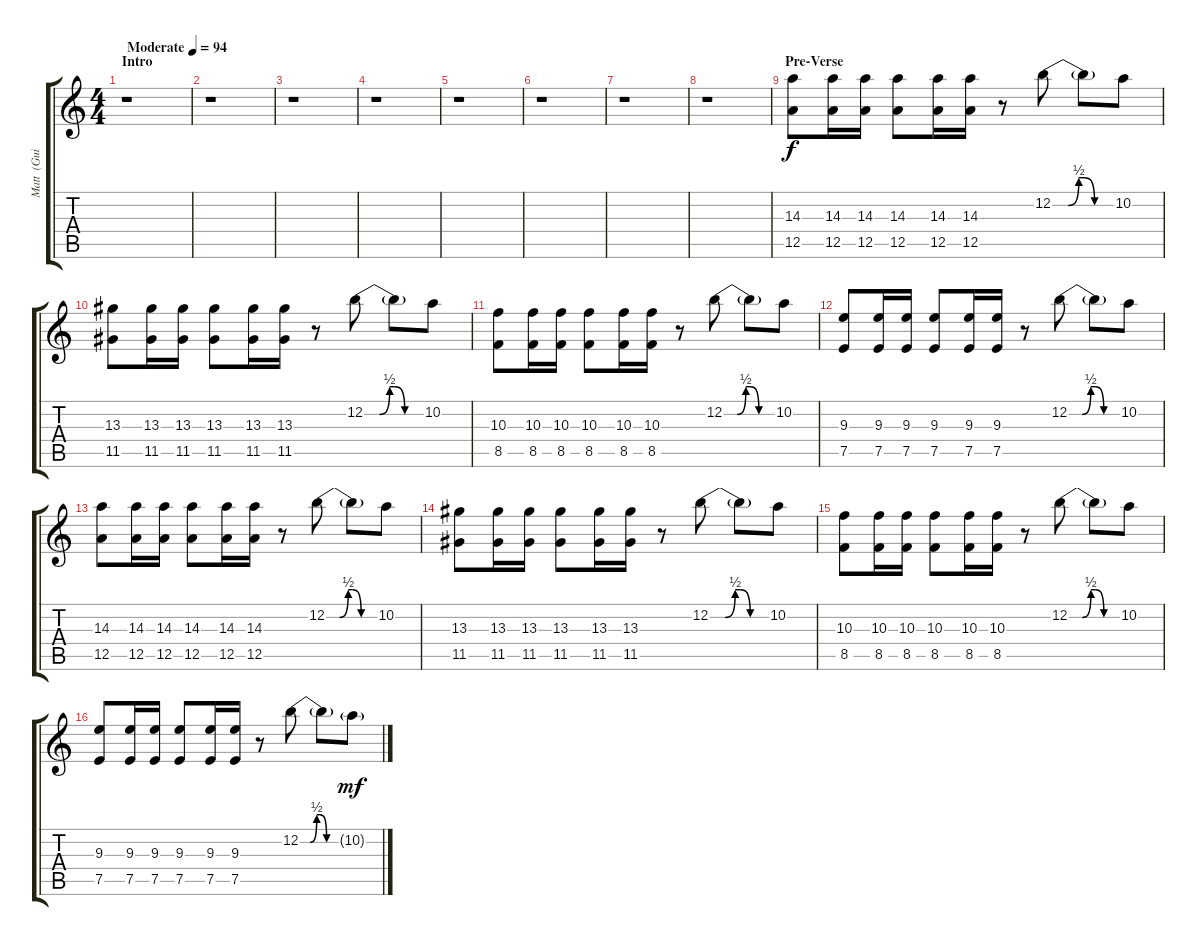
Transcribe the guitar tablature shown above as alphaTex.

\track ("Matt  (Guitar 2)" "Matt  (Gui") {instrument distortionguitar}
\staff {score tabs}
\tuning (E4 B3 G3 D3 A2 E2) {hide}
\ts (4 4)
\section ("" "Intro")
\tempo (94 "Moderate")
\clef g2
\ks c
r.1{dy f instrument distortionguitar} |
r.1 |
r.1 |
r.1 |
r.1 |
r.1 |
r.1 |
r.1 |
\section ("" "Pre-Verse")
(14.3 12.5).8 (14.3 12.5).16 (14.3 12.5).16 (14.3 12.5).8 (14.3 12.5).16 (14.3 12.5).16 r.8 12.2{be (custom 0 0 15 0 25 2 30 2 40 0 60 0)}.8 12.2{t}.8 10.2.8 |
(13.3 11.5).8 (13.3 11.5).16 (13.3 11.5).16 (13.3 11.5).8 (13.3 11.5).16 (13.3 11.5).16 r.8 12.2{be (custom 0 0 15 0 25 2 30 2 40 0 45 0 60 0)}.8 12.2{t}.8 10.2.8 |
(10.3 8.5).8 (10.3 8.5).16 (10.3 8.5).16 (10.3 8.5).8 (10.3 8.5).16 (10.3 8.5).16 r.8 12.2{be (custom 0 0 15 0 25 2 30 2 40 0 60 0)}.8 12.2{t}.8 10.2.8 |
(9.3 7.5).8 (9.3 7.5).16 (9.3 7.5).16 (9.3 7.5).8 (9.3 7.5).16 (9.3 7.5).16 r.8 12.2{be (custom 0 0 15 0 25 2 30 2 40 0 60 0)}.8 12.2{t}.8 10.2.8 |
(14.3 12.5).8 (14.3 12.5).16 (14.3 12.5).16 (14.3 12.5).8 (14.3 12.5).16 (14.3 12.5).16 r.8 12.2{be (custom 0 0 15 0 25 2 30 2 40 0 60 0)}.8 12.2{t}.8 10.2.8 |
(13.3 11.5).8 (13.3 11.5).16 (13.3 11.5).16 (13.3 11.5).8 (13.3 11.5).16 (13.3 11.5).16 r.8 12.2{be (custom 0 0 15 0 25 2 30 2 40 0 60 0)}.8 12.2{t}.8 10.2.8 |
(10.3 8.5).8 (10.3 8.5).16 (10.3 8.5).16 (10.3 8.5).8 (10.3 8.5).16 (10.3 8.5).16 r.8 12.2{be (custom 0 0 15 0 25 2 30 2 40 0 60 0)}.8 12.2{t}.8 10.2.8 |
(9.3 7.5).8 (9.3 7.5).16 (9.3 7.5).16 (9.3 7.5).8 (9.3 7.5).16 (9.3 7.5).16 r.8 12.2{be (custom 0 0 15 0 25 2 30 2 40 0 60 0)}.8 12.2{t}.8 10.2{g}.8{dy mf}
